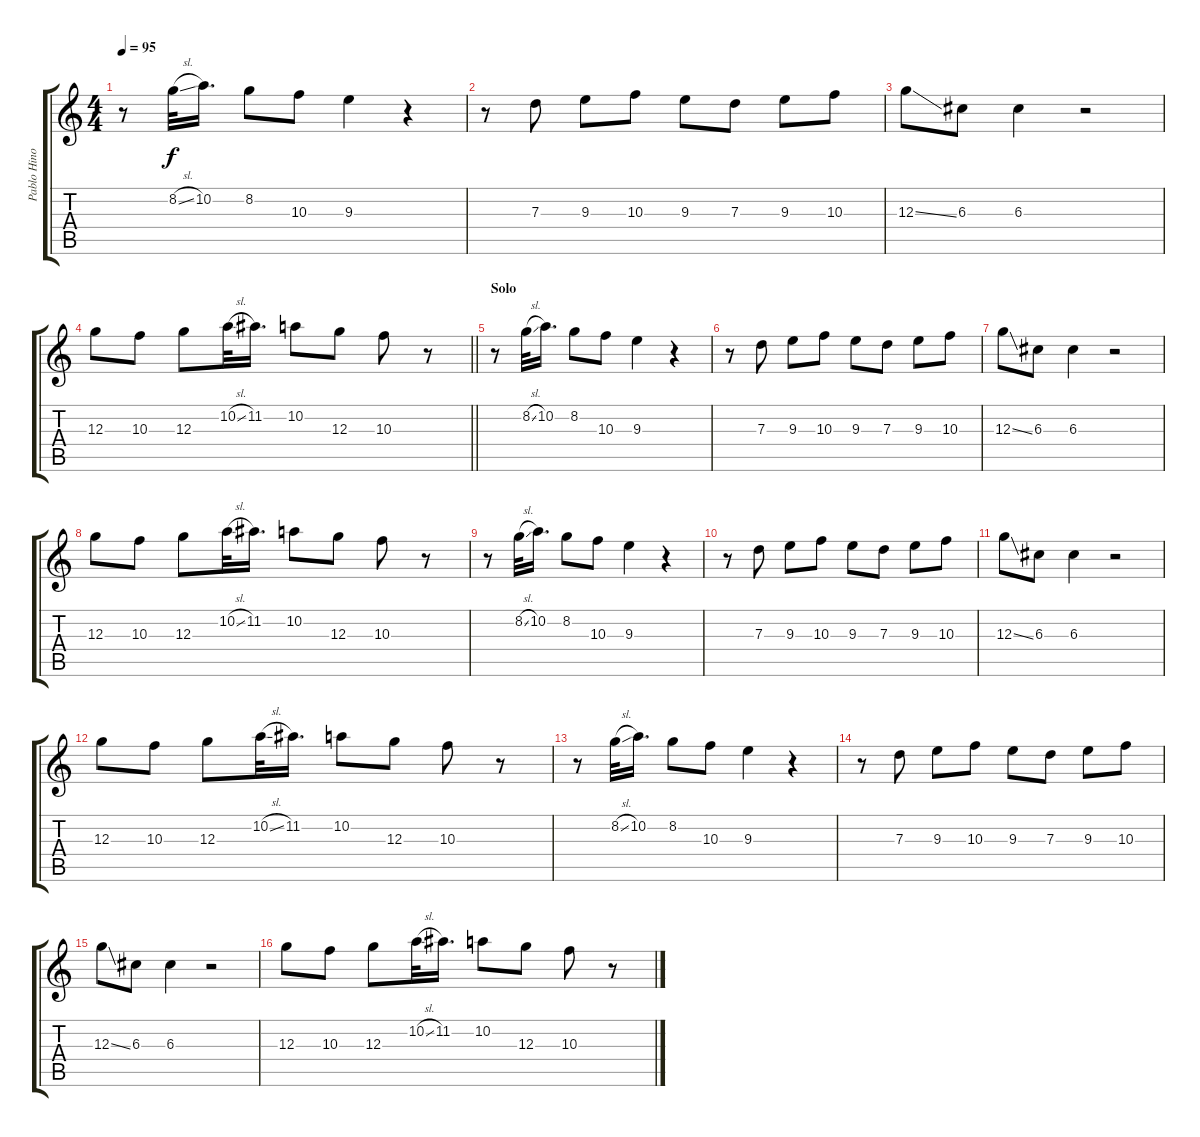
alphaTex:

\track ("Pablo Hinojos-Gonzales" "Pablo Hino") {instrument acousticguitarsteel}
\staff {score tabs}
\tuning (E4 B3 G3 D3 A2 E2) {hide}
\ts (4 4)
\tempo 95
\clef g2
\ks c
r.8{dy f} 8.2{sl}.32 10.2.16{d} 8.2.8 10.3.8 9.3.4 r.4 |
r.8 7.3.8 9.3.8 10.3.8 9.3.8 7.3.8 9.3.8 10.3.8 |
12.3{ss}.8 6.3.8 6.3.4 r.2 |
\barLineRight lightlight
12.3.8 10.3.8 12.3.8 10.2{sl}.32 11.2.16{d} 10.2.8 12.3.8 10.3.8 r.8 |
\section ("" "Solo")
r.8 8.2{sl}.32 10.2.16{d} 8.2.8 10.3.8 9.3.4 r.4 |
r.8 7.3.8 9.3.8 10.3.8 9.3.8 7.3.8 9.3.8 10.3.8 |
12.3{ss}.8 6.3.8 6.3.4 r.2 |
12.3.8 10.3.8 12.3.8 10.2{sl}.32 11.2.16{d} 10.2.8 12.3.8 10.3.8 r.8 |
r.8 8.2{sl}.32 10.2.16{d} 8.2.8 10.3.8 9.3.4 r.4 |
r.8 7.3.8 9.3.8 10.3.8 9.3.8 7.3.8 9.3.8 10.3.8 |
12.3{ss}.8 6.3.8 6.3.4 r.2 |
12.3.8 10.3.8 12.3.8 10.2{sl}.32 11.2.16{d} 10.2.8 12.3.8 10.3.8 r.8 |
r.8 8.2{sl}.32 10.2.16{d} 8.2.8 10.3.8 9.3.4 r.4 |
r.8 7.3.8 9.3.8 10.3.8 9.3.8 7.3.8 9.3.8 10.3.8 |
12.3{ss}.8 6.3.8 6.3.4 r.2 |
12.3.8 10.3.8 12.3.8 10.2{sl}.32 11.2.16{d} 10.2.8 12.3.8 10.3.8 r.8
